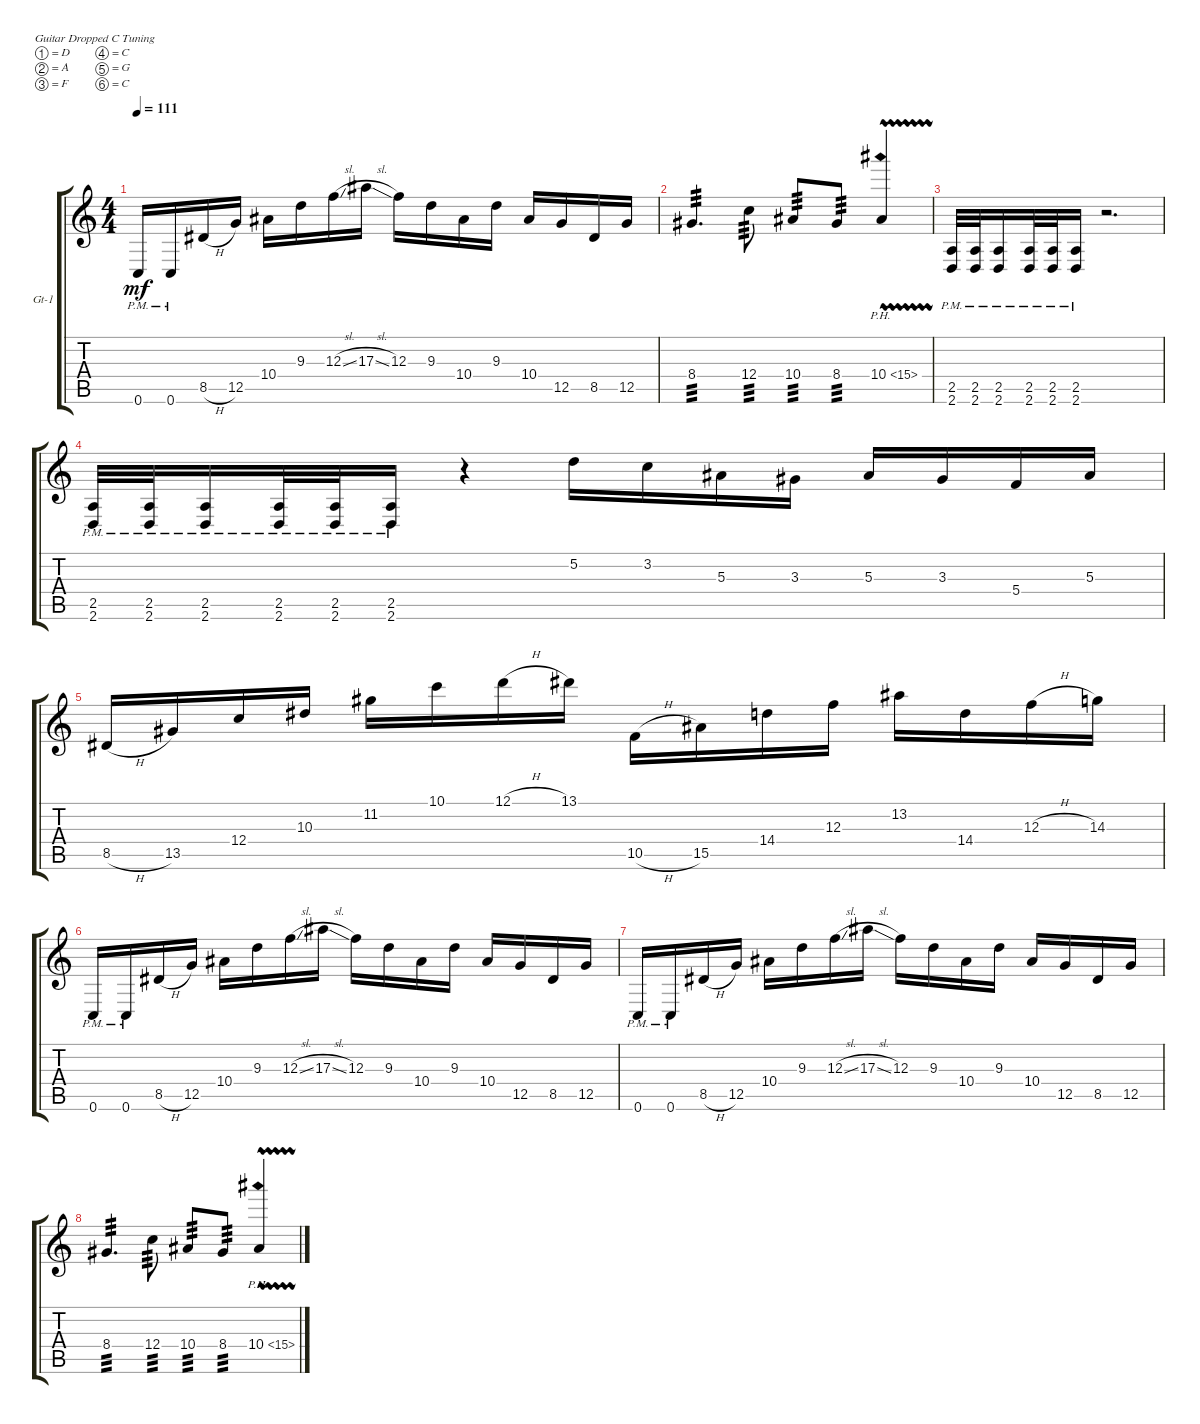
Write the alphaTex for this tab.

\defaultSystemsLayout 4
\bracketExtendMode groupsimilarinstruments
\firstSystemTrackNameOrientation horizontal
\otherSystemsTrackNameOrientation horizontal
\track ("Guitar 1" "Gt-1") {instrument overdrivenguitar}
\staff {score tabs}
\tuning (D4 A3 F3 C3 G2 C2)
\ts (4 4)
\tempo 111
\clef g2
\ks c
0.6{pm}.16{dy mf} 0.6{pm}.16 8.5{h}.16 12.5.16 10.4.16 9.3.16 12.3{sl}.16 17.3{sl}.16 12.3.16 9.3.16 10.4.16 9.3.16 10.4.16 12.5.16 8.5.16 12.5.16 |
8.4.4{d tp 3} 12.4.8{tp 3} 10.4.8{tp 3} 8.4.8{tp 3} 10.4{ph 5 vw}.4 |
(2.6{pm} 2.5{pm}).32 (2.6{pm} 2.5).32 (2.6{pm} 2.5).16 (2.6{pm} 2.5).32 (2.6{pm} 2.5).32 (2.6{pm} 2.5).16 r.2{d} |
(2.6{pm} 2.5{pm}).32 (2.6{pm} 2.5).32 (2.6{pm} 2.5).16 (2.6{pm} 2.5).32 (2.6{pm} 2.5).32 (2.6{pm} 2.5).16 r.4 5.2.16 3.2.16 5.3.16 3.3.16 5.3.16 3.3.16 5.4.16 5.3.16 |
8.5{h}.16 13.5.16 12.4.16 10.3.16 11.2.16 10.1.16 12.1{h}.16 13.1.16 10.5{h}.16 15.5.16 14.4.16 12.3.16 13.2.16 14.4.16 12.3{h}.16 14.3.16 |
0.6{pm}.16 0.6{pm}.16 8.5{h}.16 12.5.16 10.4.16 9.3.16 12.3{sl}.16 17.3{sl}.16 12.3.16 9.3.16 10.4.16 9.3.16 10.4.16 12.5.16 8.5.16 12.5.16 |
0.6{pm}.16 0.6{pm}.16 8.5{h}.16 12.5.16 10.4.16 9.3.16 12.3{sl}.16 17.3{sl}.16 12.3.16 9.3.16 10.4.16 9.3.16 10.4.16 12.5.16 8.5.16 12.5.16 |
8.4.4{d tp 3} 12.4.8{tp 3} 10.4.8{tp 3} 8.4.8{tp 3} 10.4{ph 5 vw}.4
